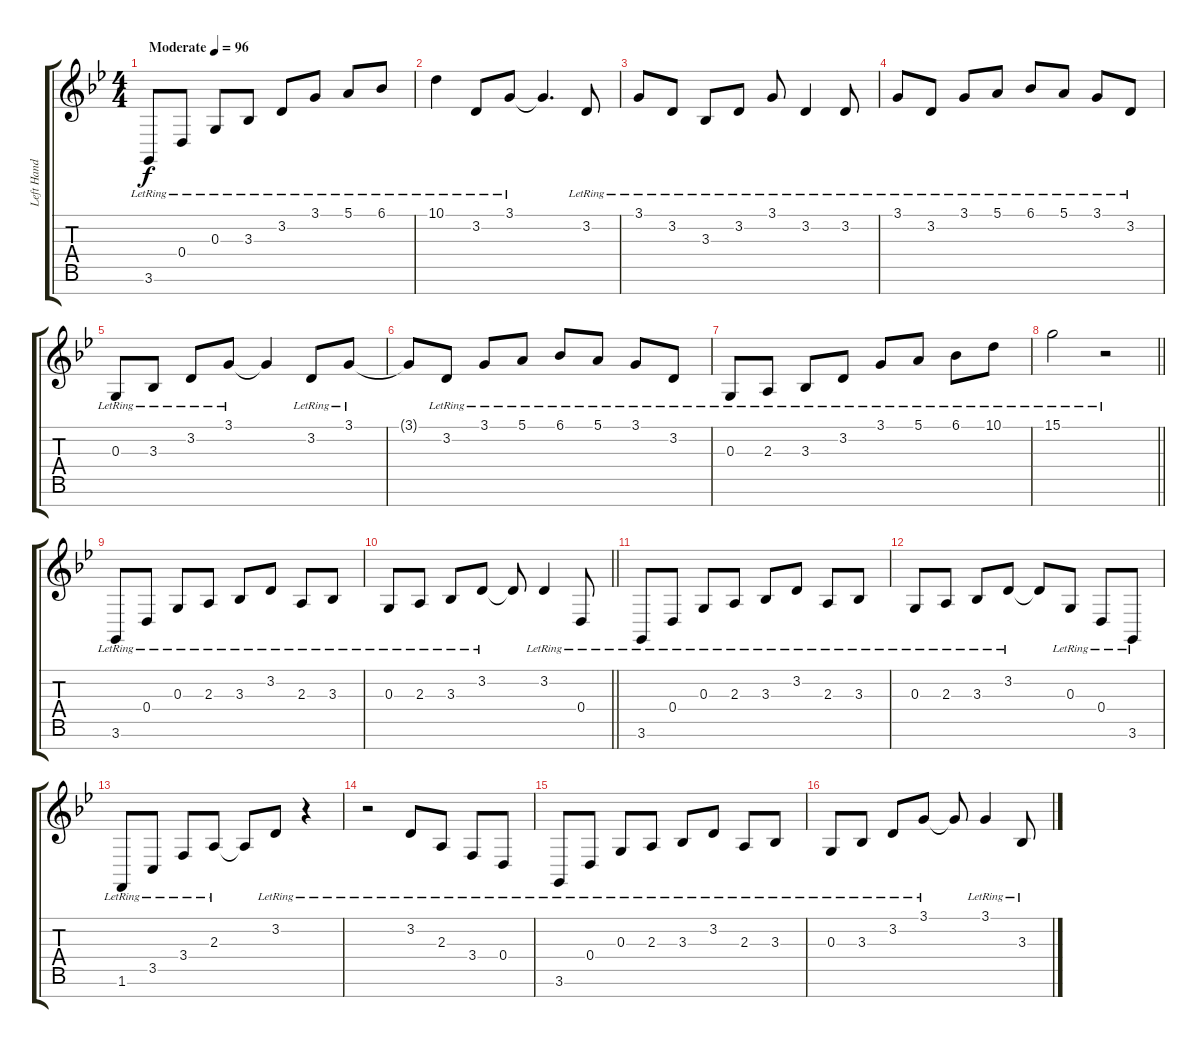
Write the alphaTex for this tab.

\track ("Left Hand" "Left Hand") {instrument acousticgrandpiano}
\staff {score tabs}
\tuning (E4 B3 G3 D3 A2 E2 B1) {hide}
\ts (4 4)
\tempo (96 "Moderate")
\clef g2
\ks bb
3.6{lr}.8{dy f instrument acousticgrandpiano} 0.4{lr}.8 0.3{lr}.8 3.3{lr}.8 3.2{lr}.8 3.1{lr}.8 5.1{lr}.8 6.1{lr}.8 |
10.1{lr}.4 3.2{lr}.8 3.1{lr}.8 3.1{t}.4{d} 3.2{lr}.8 |
3.1{lr}.8 3.2{lr}.8 3.3{lr}.8 3.2{lr}.8 3.1{lr}.8 3.2{lr}.4 3.2{lr}.8 |
3.1{lr}.8 3.2{lr}.8 3.1{lr}.8 5.1{lr}.8 6.1{lr}.8 5.1{lr}.8 3.1{lr}.8 3.2{lr}.8 |
0.3{lr}.8 3.3{lr}.8 3.2{lr}.8 3.1{lr}.8 3.1{t}.4 3.2{lr}.8 3.1{lr}.8 |
3.1{t}.8 3.2{lr}.8 3.1{lr}.8 5.1{lr}.8 6.1{lr}.8 5.1{lr}.8 3.1{lr}.8 3.2{lr}.8 |
0.3{lr}.8 2.3{lr}.8 3.3{lr}.8 3.2{lr}.8 3.1{lr}.8 5.1{lr}.8 6.1{lr}.8 10.1{lr}.8 |
\barLineRight lightlight
15.1{lr}.2 r.2 |
3.6{lr}.8 0.4{lr}.8 0.3{lr}.8 2.3{lr}.8 3.3{lr}.8 3.2{lr}.8 2.3{lr}.8 3.3{lr}.8 |
\barLineRight lightlight
0.3{lr}.8 2.3{lr}.8 3.3{lr}.8 3.2{lr}.8 3.2{t}.8 3.2{lr}.4 0.4{lr}.8 |
3.6{lr}.8 0.4{lr}.8 0.3{lr}.8 2.3{lr}.8 3.3{lr}.8 3.2{lr}.8 2.3{lr}.8 3.3{lr}.8 |
0.3{lr}.8 2.3{lr}.8 3.3{lr}.8 3.2{lr}.8 3.2{t}.8 0.3{lr}.8 0.4{lr}.8 3.6{lr}.8 |
1.6{lr}.8 3.5{lr}.8 3.4{lr}.8 2.3{lr}.8 2.3{t}.8 3.2{lr}.8 r.4 |
r.2 3.2{lr}.8 2.3{lr}.8 3.4{lr}.8 0.4{lr}.8 |
3.6{lr}.8 0.4{lr}.8 0.3{lr}.8 2.3{lr}.8 3.3{lr}.8 3.2{lr}.8 2.3{lr}.8 3.3{lr}.8 |
0.3{lr}.8 3.3{lr}.8 3.2{lr}.8 3.1{lr}.8 3.1{t}.8 3.1{lr}.4 3.3{lr}.8
